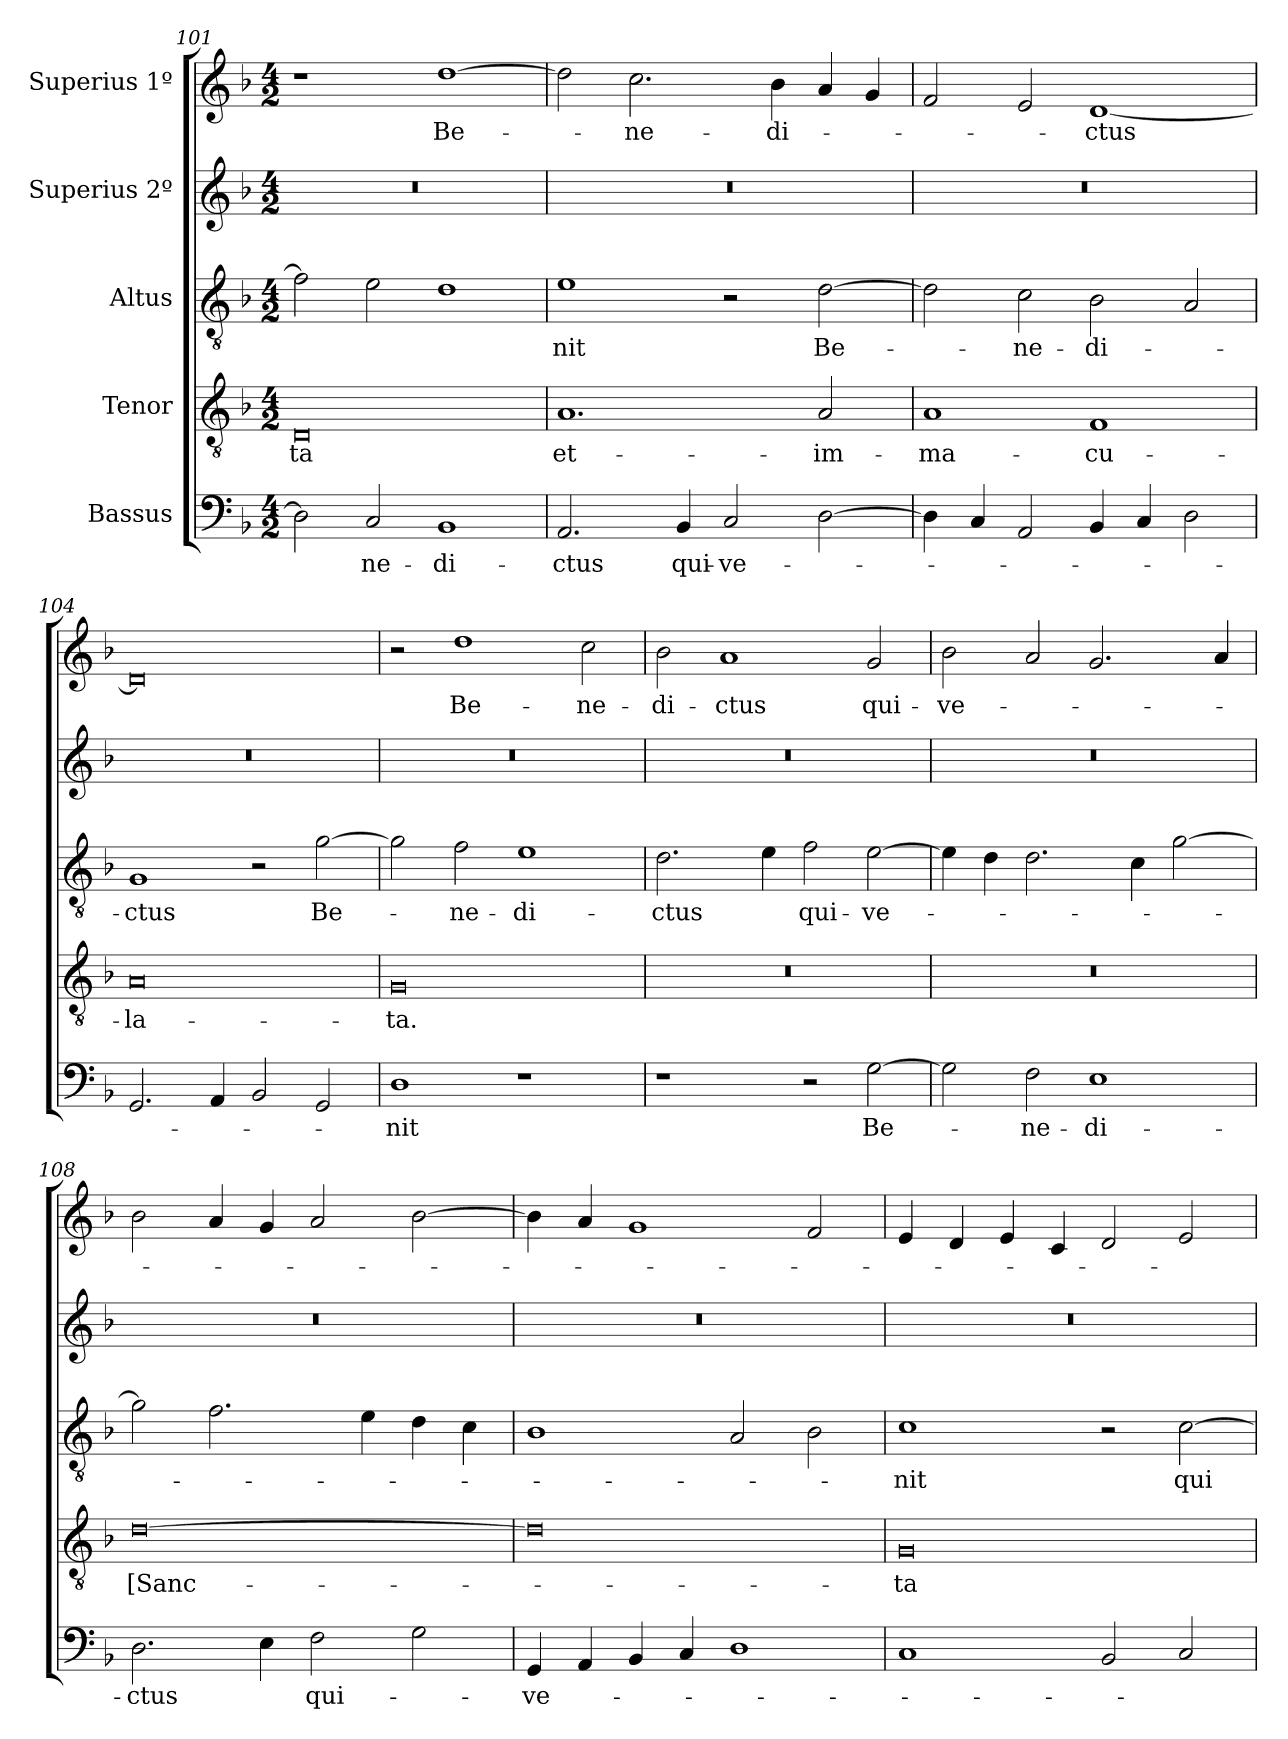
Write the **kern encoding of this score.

**kern	**text	**kern	**text	**kern	**text	**kern	**kern	**text
*part5	*part5	*part4	*part4	*part3	*part3	*part2	*part1	*part1
*staff5	*staff5	*staff4	*staff4	*staff3	*staff3	*staff2	*staff1	*staff1
*I"Bassus	*	*I"Tenor	*	*I"Altus	*	*I"Superius 2º	*I"Superius 1º	*
*clefF4	*	*clefGv2	*	*clefGv2	*	*clefG2	*clefG2	*
*k[b-]	*	*k[b-]	*	*k[b-]	*	*k[b-]	*k[b-]	*
*M4/2	*	*M4/2	*	*M4/2	*	*M4/2	*M4/2	*
=101	=101	=101	=101	=101	=101	=101	=101	=101
2D\]	.	0D/	-ta	2f\]	.	0r	1r	.
2C/	-ne-	.	.	2e\	.	.	.	.
1BB-/	-di-	.	.	1d\	.	.	[1dd\	Be-
=102	=102	=102	=102	=102	=102	=102	=102	=102
2.AA/	-ctus	1.A/	et-	1e\	-nit	0r	2dd\]	.
.	.	.	.	.	.	.	2.cc\	-ne-
4BB-/	qui-	.	.	.	.	.	.	.
2C/	ve-	.	.	2r	.	.	.	.
.	.	.	.	.	.	.	4b-\	-di-
[2D\	.	2A/	im-	[2d\	Be-	.	4a/	.
.	.	.	.	.	.	.	4g/	.
=103	=103	=103	=103	=103	=103	=103	=103	=103
4D\]	.	1A/	-ma-	2d\]	.	0r	2f/	.
4C/	.	.	.	.	.	.	.	.
2AA/	.	.	.	2c\	-ne-	.	2e/	.
4BB-/	.	1F/	-cu-	2B-\	-di-	.	[1d/	-ctus
4C/	.	.	.	.	.	.	.	.
2D\	.	.	.	2A/	.	.	.	.
=104	=104	=104	=104	=104	=104	=104	=104	=104
2.GG/	.	0A/	-la-	1G/	-ctus	0r	0d/]	.
4AA/	.	.	.	.	.	.	.	.
2BB-/	.	.	.	2r	.	.	.	.
2GG/	.	.	.	[2g\	Be-	.	.	.
=105	=105	=105	=105	=105	=105	=105	=105	=105
1D\	-nit	0G/	-ta.	2g\]	.	0r	2r	.
.	.	.	.	2f\	-ne-	.	1dd\	Be-
1r	.	.	.	1e\	-di-	.	.	.
.	.	.	.	.	.	.	2cc\	-ne-
=106	=106	=106	=106	=106	=106	=106	=106	=106
1r	.	0r	.	2.d\	-ctus	0r	2b-\	-di-
.	.	.	.	.	.	.	1a/	-ctus
.	.	.	.	4e\	.	.	.	.
2r	.	.	.	2f\	qui-	.	.	.
[2G\	Be-	.	.	[2e\	ve-	.	2g/	qui-
=107	=107	=107	=107	=107	=107	=107	=107	=107
2G\]	.	0r	.	4e\]	.	0r	2b-\	ve-
.	.	.	.	4d\	.	.	.	.
2F\	-ne-	.	.	2.d\	.	.	2a/	.
1E\	-di-	.	.	.	.	.	2.g/	.
.	.	.	.	4c\	.	.	.	.
.	.	.	.	[2g\	.	.	.	.
.	.	.	.	.	.	.	4a/	.
=108	=108	=108	=108	=108	=108	=108	=108	=108
2.D\	-ctus	[0d\	[Sanc-	2g\]	.	0r	2b-\	.
.	.	.	.	2.f\	.	.	4a/	.
4E\	.	.	.	.	.	.	4g/	.
2F\	qui-	.	.	.	.	.	2a/	.
.	.	.	.	4e\	.	.	.	.
2G\	.	.	.	4d\	.	.	[2b-\	.
.	.	.	.	4c\	.	.	.	.
=109	=109	=109	=109	=109	=109	=109	=109	=109
4GG/	ve-	0d\]	.	1B-\	.	0r	4b-\]	.
4AA/	.	.	.	.	.	.	4a/	.
4BB-/	.	.	.	.	.	.	1g/	.
4C/	.	.	.	.	.	.	.	.
1D\	.	.	.	2A/	.	.	.	.
.	.	.	.	2B-\	.	.	2f/	.
=110	=110	=110	=110	=110	=110	=110	=110	=110
1C/	.	0G/	-ta	1c\	-nit	0r	4e/	.
.	.	.	.	.	.	.	4d/	.
.	.	.	.	.	.	.	4e/	.
.	.	.	.	.	.	.	4c/	.
2BB-/	.	.	.	2r	.	.	2d/	.
2C/	.	.	.	[2c\	qui-	.	2e/	.
=	=	=	=	=	=	=	=	=
*-	*-	*-	*-	*-	*-	*-	*-	*-
